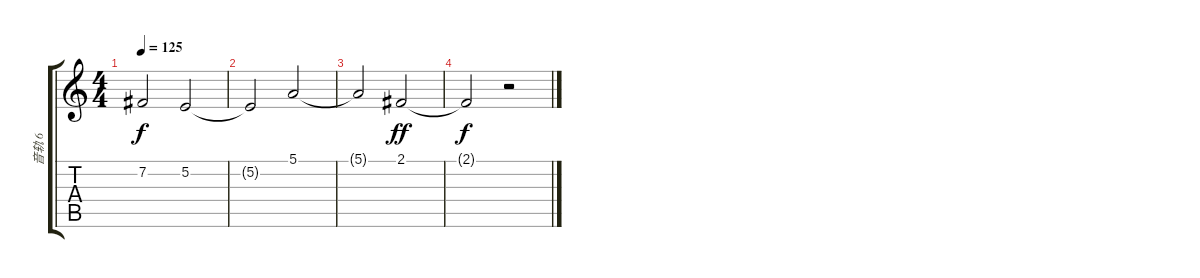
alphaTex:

\track ("音轨 6" "音轨 6") {instrument stringensemble2}
\staff {score tabs}
\tuning (E4 B3 G3 D3 A2 E2) {hide}
\ts (4 4)
\tempo 125
\clef g2
\ks c
7.2{t}.2{dy f} 5.2.2 |
5.2{t}.2 5.1.2 |
5.1{t}.2 2.1.2{dy ff} |
2.1{t}.2{dy f} r.2
